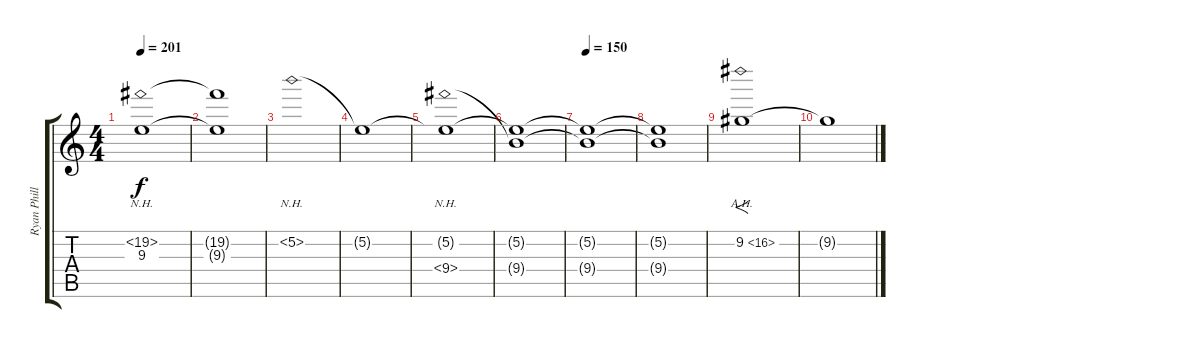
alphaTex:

\track ("Ryan Phillips" "Ryan Phill") {instrument distortionguitar}
\staff {score tabs}
\tuning (E4 B3 G3 D3 A2 D2) {hide}
\ts (4 4)
\tempo 201
\clef g2
\ks c
(19.2{nh} 9.3{t}).1{dy f} |
(19.2{t} 9.3{t}).1 |
5.2{nh}.1 |
5.2{t}.1 |
(5.2{t} 9.4{nh}).1 |
(5.2{t} 9.4{t}).1 |
\tempo 150
(5.2{t} 9.4{t}).1 |
(5.2{t} 9.4{t}).1 |
9.2{ah 7}.1{f} |
9.2{t}.1
